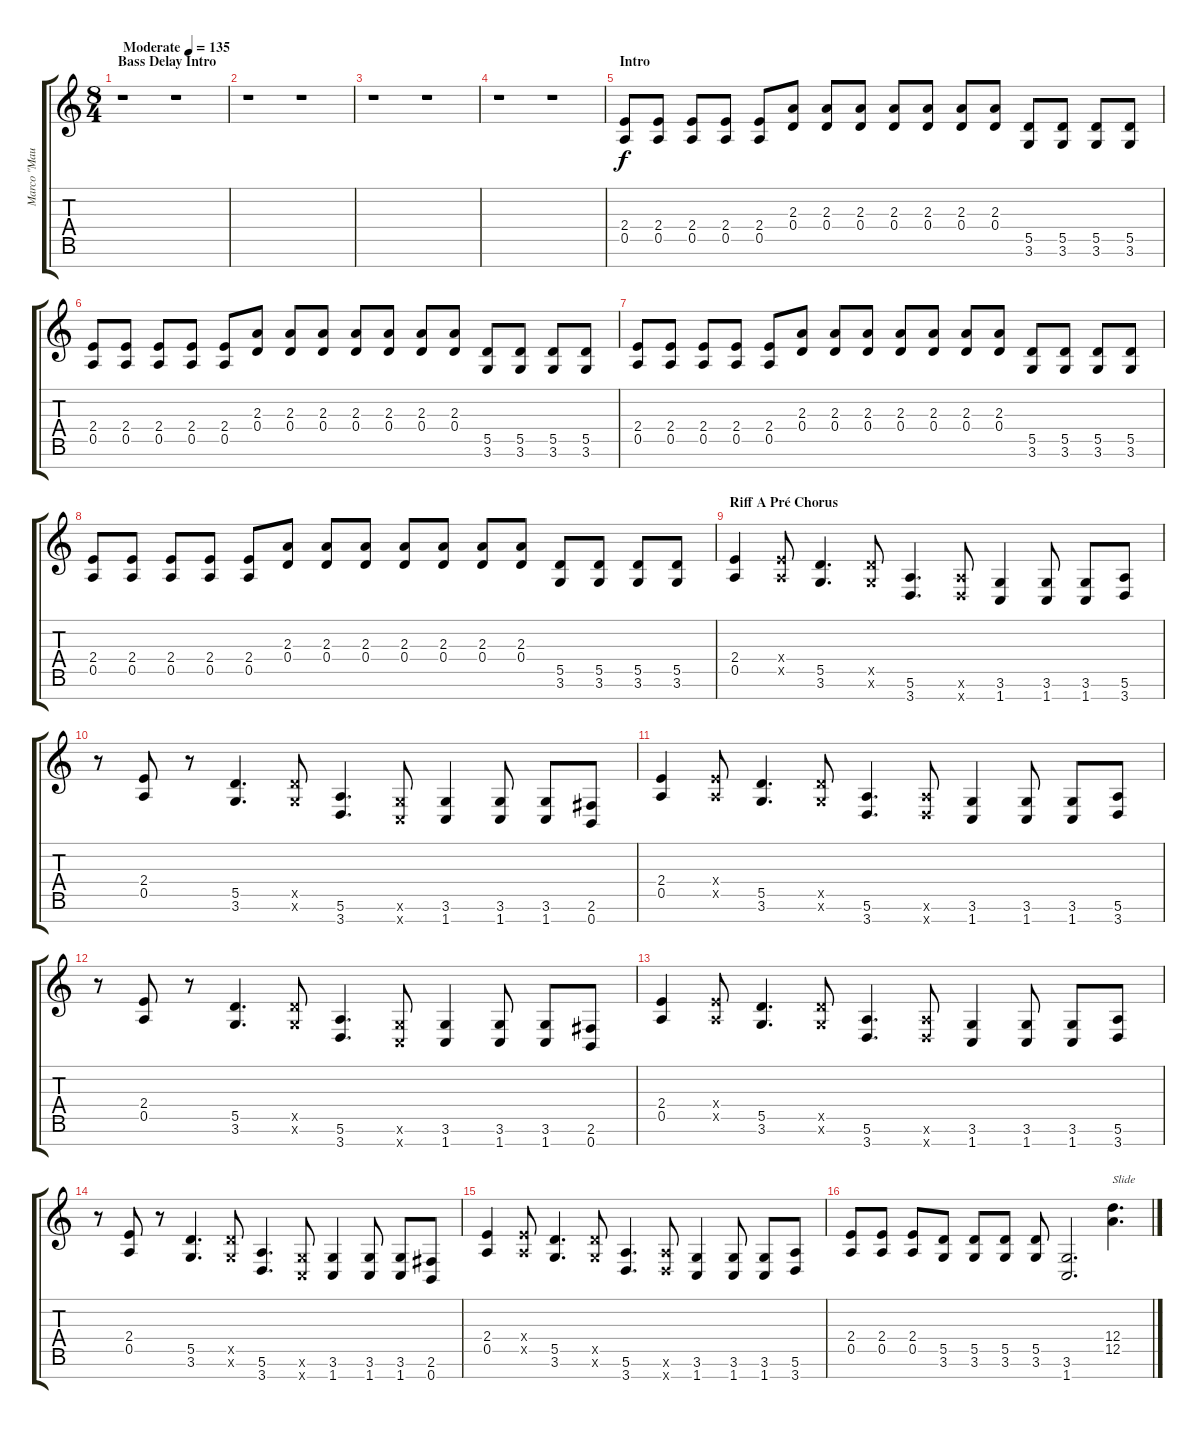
\track ("Marco \"Maus\" Biazzi" "Marco \"Mau") {instrument distortionguitar}
\staff {score tabs}
\tuning (E4 B3 G3 D3 A2 E2 B1) {hide}
\ts (8 4)
\section ("" "Bass Delay Intro")
\tempo (135 "Moderate")
\clef g2
\ks c
r.1{dy f instrument distortionguitar} r.1 |
r.1 r.1 |
r.1 r.1 |
r.1 r.1 |
\section ("" "Intro")
(2.4 0.5).8 (2.4 0.5).8 (2.4 0.5).8 (2.4 0.5).8 (2.4 0.5).8 (2.3 0.4).8 (2.3 0.4).8 (2.3 0.4).8 (2.3 0.4).8 (2.3 0.4).8 (2.3 0.4).8 (2.3 0.4).8 (5.5 3.6).8 (5.5 3.6).8 (5.5 3.6).8 (5.5 3.6).8 |
(2.4 0.5).8 (2.4 0.5).8 (2.4 0.5).8 (2.4 0.5).8 (2.4 0.5).8 (2.3 0.4).8 (2.3 0.4).8 (2.3 0.4).8 (2.3 0.4).8 (2.3 0.4).8 (2.3 0.4).8 (2.3 0.4).8 (5.5 3.6).8 (5.5 3.6).8 (5.5 3.6).8 (5.5 3.6).8 |
(2.4 0.5).8 (2.4 0.5).8 (2.4 0.5).8 (2.4 0.5).8 (2.4 0.5).8 (2.3 0.4).8 (2.3 0.4).8 (2.3 0.4).8 (2.3 0.4).8 (2.3 0.4).8 (2.3 0.4).8 (2.3 0.4).8 (5.5 3.6).8 (5.5 3.6).8 (5.5 3.6).8 (5.5 3.6).8 |
(2.4 0.5).8 (2.4 0.5).8 (2.4 0.5).8 (2.4 0.5).8 (2.4 0.5).8 (2.3 0.4).8 (2.3 0.4).8 (2.3 0.4).8 (2.3 0.4).8 (2.3 0.4).8 (2.3 0.4).8 (2.3 0.4).8 (5.5 3.6).8 (5.5 3.6).8 (5.5 3.6).8 (5.5 3.6).8 |
\section ("" "Riff A Pré Chorus")
(2.4 0.5).4 (2.4{x} 0.5{x}).8 (5.5 3.6).4{d} (5.5{x} 3.6{x}).8 (5.6 3.7).4{d} (5.6{x} 3.7{x}).8 (3.6 1.7).4 (3.6 1.7).8 (3.6 1.7).8 (5.6 3.7).8 |
r.8 (2.4 0.5).8 r.8 (5.5 3.6).4{d} (5.5{x} 3.6{x}).8 (5.6 3.7).4{d} (3.6{x} 1.7{x}).8 (3.6 1.7).4 (3.6 1.7).8 (3.6 1.7).8 (2.6 0.7).8 |
(2.4 0.5).4 (2.4{x} 0.5{x}).8 (5.5 3.6).4{d} (5.5{x} 3.6{x}).8 (5.6 3.7).4{d} (5.6{x} 3.7{x}).8 (3.6 1.7).4 (3.6 1.7).8 (3.6 1.7).8 (5.6 3.7).8 |
r.8 (2.4 0.5).8 r.8 (5.5 3.6).4{d} (5.5{x} 3.6{x}).8 (5.6 3.7).4{d} (3.6{x} 1.7{x}).8 (3.6 1.7).4 (3.6 1.7).8 (3.6 1.7).8 (2.6 0.7).8 |
(2.4 0.5).4 (2.4{x} 0.5{x}).8 (5.5 3.6).4{d} (5.5{x} 3.6{x}).8 (5.6 3.7).4{d} (5.6{x} 3.7{x}).8 (3.6 1.7).4 (3.6 1.7).8 (3.6 1.7).8 (5.6 3.7).8 |
r.8 (2.4 0.5).8 r.8 (5.5 3.6).4{d} (5.5{x} 3.6{x}).8 (5.6 3.7).4{d} (3.6{x} 1.7{x}).8 (3.6 1.7).4 (3.6 1.7).8 (3.6 1.7).8 (2.6 0.7).8 |
(2.4 0.5).4 (2.4{x} 0.5{x}).8 (5.5 3.6).4{d} (5.5{x} 3.6{x}).8 (5.6 3.7).4{d} (5.6{x} 3.7{x}).8 (3.6 1.7).4 (3.6 1.7).8 (3.6 1.7).8 (5.6 3.7).8 |
(2.4 0.5).8 (2.4 0.5).8 (2.4 0.5).8 (5.5 3.6).8 (5.5 3.6).8 (5.5 3.6).8 (5.5 3.6).8 (3.6 1.7).2{d} (12.4{ss} 12.5{ss}).4{d txt "Slide"}
